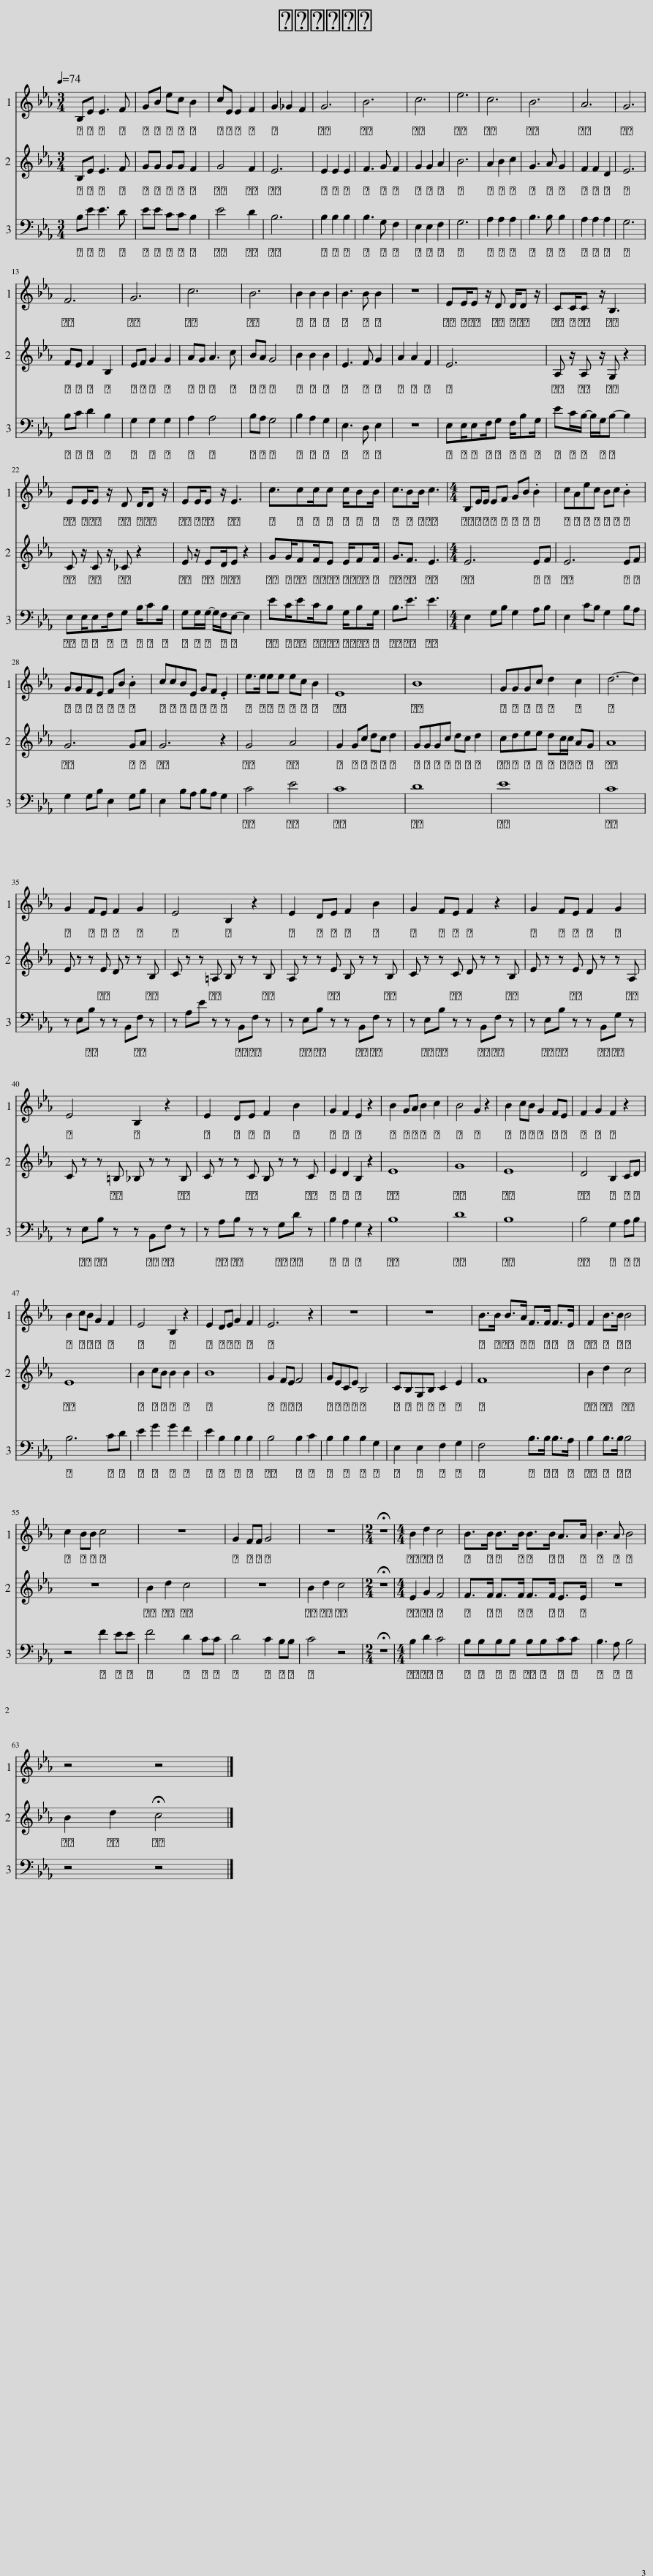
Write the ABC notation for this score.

X:1
%%score 1 2 3
L:1/8
Q:1/4=74
M:3/4
I:linebreak $
K:Eb
V:1 treble
V:2 treble
V:3 bass
V:1
 B,E E3 F | GB ec B2 | cE E2 F2 | G2 _G2 F2 | G6 | %5
 B6 | c6 | e6 | c6 | B6 | %10
 A6 | G6 |$ F6 | G6 | c6 | %15
 B6 | B2 B2 B2 | B3 B B2 | z6 | EE/E z/ D D/D z/ | %20
 CC/C z/ B,3 |$ EE/E z/ D D/D z/ | EE/E z/ E3 | c3/2cc/c c/BB/ | c3/2BB/ c3 | %25
[M:4/4] B,E/E/ EF GB .B2 | cAec Bc .B2 |$ GGFE FB .B2 | ccBE GF .E2 | e>e ee ec B2 | %30
 E8 | B8 | GGGc d2 c2 | d6- d2 |$ G2 FE F2 G2 | %35
 E4 B,2 z2 | E2 DE F2 B2 | G2 FE F2 z2 | G2 FE F2 G2 |$ E4 B,2 z2 | %40
 E2 DE F2 B2 | G2 F2 E2 z2 | B2 GA B2 c2 | B4 G2 z2 | B2 cB G2 FE | %45
 F2 G2 F2 z2 |$ B2 cB G2 F2 | E4 B,2 z2 | E2 DE G2 F2 | E6 z2 | %50
 z8 | z8 | B>B B>A F>F F>E | F2 B>B B4 |$ c2 BB c4 | %55
 z8 | G2 FF G4 | z8 |[M:2/4] !fermata!z4 |[M:4/4] B2 d2 c4 | %60
 B>B B>B B>B A>A | B3 A B4 |$ z4 z4 |] %63
V:2
 B,E E3 F | GG GG F2 | G4 F2 | E6 | E2 E2 E2 | %5
 F3 G F2 | G2 G2 A2 | B6 | A2 B2 c2 | G3 A G2 | %10
 F2 F2 D2 | E6 |$ FE F2 B,2 | EF G2 G2 | AG A3 c | %15
 BA G4 | B2 B2 B2 | E3 F G2 | A2 A2 F2 | E6 | %20
 A, z/ A, z/ G, z2 |$ C z/ C z/ _C z2 | E z/ ED/E z2 | GG/FF/E E/FF/ | G3/2F3/2 E3 | %25
[M:4/4] E6 EF | E6 EF |$ G6 GA | G6 z2 | G4 A4 | %30
 G2 Gc dc d2 | GGGc dc d2 | cdee dc/c/ AG | A8 |$ E z z E D z z B, | %35
 C z z =A, B, z z B, | A, z z E B, z z B, | C z z C D z z B, | E z z E D z z A, |$ C z z =B, _B, z z B, | %40
 C z z C B, z z C | E2 D2 B,2 z2 | E8 | G8 | E8 | %45
 D4 B,2 CD |$ E8 | B2 cB B2 B2 | B8 | G2 FE F4 | %50
 GECE B,4 | CB,G,B, C2 E2 | F8 | B2 d2 c4 |$ z8 | %55
 B2 d2 c4 | z8 | B2 d2 c4 |[M:2/4] !fermata!z4 |[M:4/4] E2 G2 F4 | %60
 F>F F>F F>F E>E | z8 |$ B2 d2 !fermata!c4 |] %63
V:3
 B,E E3 D | EE CC B,2 | E4 D2 | B,6 | B,2 B,2 B,2 | %5
 B,3 G, F,2 | E,2 E,2 F,2 | G,6 | A,2 A,2 A,2 | B,3 B, B,2 | %10
 A,2 A,2 A,2 | G,6 |$ B,C D2 B,2 | G,2 G,2 G,2 | A,2 A,4 | %15
 B,A, G,4 | B,2 A,2 G,2 | E,3 D, E,2 | z6 | E,E,/E,F,/G, F,/B,G,/ | %20
 EC/B,/- B,/G,/B,- B,2 |$ E,E,/E,F,/G, B,/CB,/ | G,G,/G,/- G,/F,/E,- E,2 | EC/EC/B, G,/B,G,/ | B,3/2E3/2 E3 | %25
[M:4/4] E,2 G,B, G,2 A,B, | E,2 CB, G,2 B,A, |$ G,2 G,B, E,2 G,B, | E,2 B,A, B,A, G,2 | C4 E4 | %30
 C8 | D8 | E8 | C8 |$ z E,B, z z B,,F, z | %35
 z A,E z z B,,F, z | z E,B, z z B,,F, z | z E,B, z z B,,F, z | z E,B, z z B,,G, z |$ z E,B, z z B,,F, z | %40
 z A,B, z z G,D z | B,2 A,2 G,2 z2 | B,8 | D8 | B,8 | %45
 B,4 G,2 A,B, |$ B,6 CD | E2 G2 G2 F2 | E2 B,2 B,2 B,2 | B,4 B,2 C2 | %50
 B,2 B,2 B,2 G,2 | E,2 E,2 F,2 G,2 | F,4 B,>B, B,>A, | B,2 B,>B, B,4 |$ z4 F2 EE | %55
 F4 D2 CC | D4 C2 B,B, | C4 z4 |[M:2/4] !fermata!z4 |[M:4/4] B,2 D2 C4 | %60
 B,B,B,B, B,B,CC | B,3 A, B,4 |$ z4 z4 |] %63
